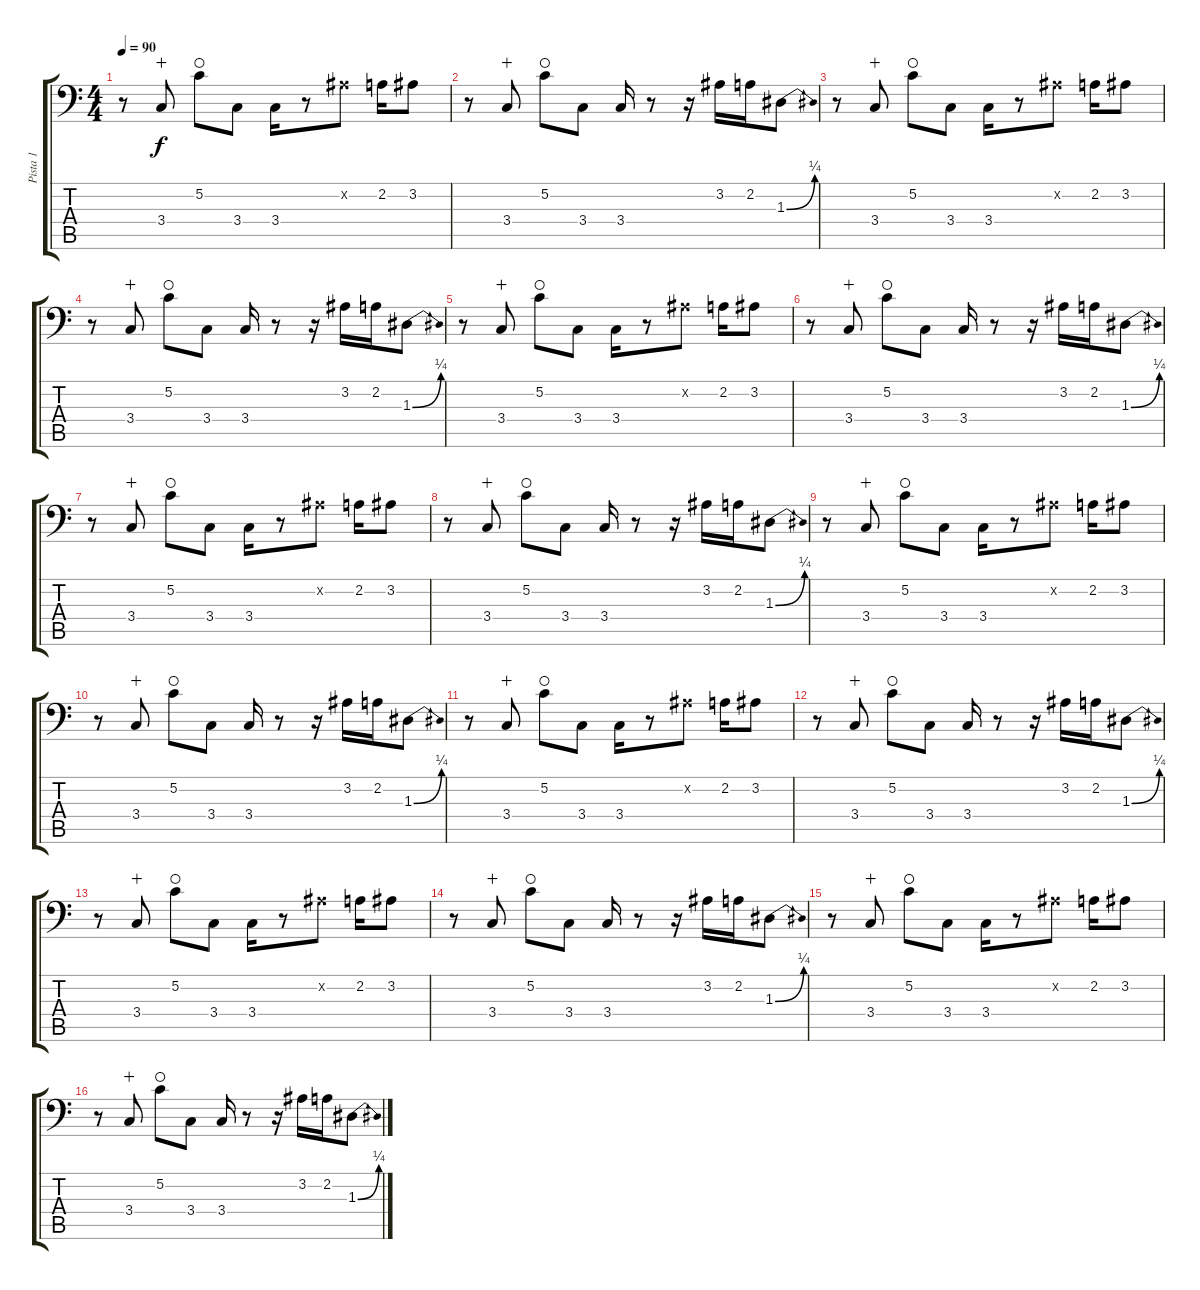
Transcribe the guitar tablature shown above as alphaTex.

\track ("Pista 1" "Pista 1") {instrument synthbass2}
\staff {score tabs}
\tuning (C3 G2 D2 A1 E1 B0) {hide}
\ts (4 4)
\tempo 90
\clef f4
\ks c
r.8{dy f} 3.4.8{wahc} 5.2.8{waho} 3.4.8 3.4.16 r.8 3.2{x}.8 2.2.16 3.2.8 |
r.8 3.4.8{wahc} 5.2.8{waho} 3.4.8 3.4.16 r.8 r.16 3.2.16 2.2.16 1.3{be (bend 0 0 60 1)}.8 |
r.8 3.4.8{wahc} 5.2.8{waho} 3.4.8 3.4.16 r.8 3.2{x}.8 2.2.16 3.2.8 |
r.8 3.4.8{wahc} 5.2.8{waho} 3.4.8 3.4.16 r.8 r.16 3.2.16 2.2.16 1.3{be (bend 0 0 60 1)}.8 |
r.8 3.4.8{wahc} 5.2.8{waho} 3.4.8 3.4.16 r.8 3.2{x}.8 2.2.16 3.2.8 |
r.8 3.4.8{wahc} 5.2.8{waho} 3.4.8 3.4.16 r.8 r.16 3.2.16 2.2.16 1.3{be (bend 0 0 60 1)}.8 |
r.8 3.4.8{wahc} 5.2.8{waho} 3.4.8 3.4.16 r.8 3.2{x}.8 2.2.16 3.2.8 |
r.8 3.4.8{wahc} 5.2.8{waho} 3.4.8 3.4.16 r.8 r.16 3.2.16 2.2.16 1.3{be (bend 0 0 60 1)}.8 |
r.8 3.4.8{wahc} 5.2.8{waho} 3.4.8 3.4.16 r.8 3.2{x}.8 2.2.16 3.2.8 |
r.8 3.4.8{wahc} 5.2.8{waho} 3.4.8 3.4.16 r.8 r.16 3.2.16 2.2.16 1.3{be (bend 0 0 60 1)}.8 |
r.8 3.4.8{wahc} 5.2.8{waho} 3.4.8 3.4.16 r.8 3.2{x}.8 2.2.16 3.2.8 |
r.8 3.4.8{wahc} 5.2.8{waho} 3.4.8 3.4.16 r.8 r.16 3.2.16 2.2.16 1.3{be (bend 0 0 60 1)}.8 |
r.8 3.4.8{wahc} 5.2.8{waho} 3.4.8 3.4.16 r.8 3.2{x}.8 2.2.16 3.2.8 |
r.8 3.4.8{wahc} 5.2.8{waho} 3.4.8 3.4.16 r.8 r.16 3.2.16 2.2.16 1.3{be (bend 0 0 60 1)}.8 |
r.8 3.4.8{wahc} 5.2.8{waho} 3.4.8 3.4.16 r.8 3.2{x}.8 2.2.16 3.2.8 |
r.8 3.4.8{wahc} 5.2.8{waho} 3.4.8 3.4.16 r.8 r.16 3.2.16 2.2.16 1.3{be (bend 0 0 60 1)}.8
